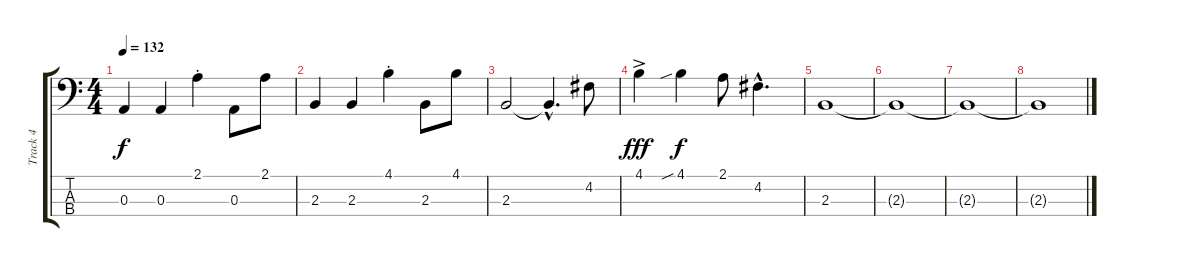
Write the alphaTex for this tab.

\track ("Track 4" "Track 4") {instrument electricbassfinger}
\staff {score tabs}
\tuning (G2 D2 A1 E1) {hide}
\ts (4 4)
\tempo 132
\clef f4
\ks c
0.3.4{dy f} 0.3.4 2.1{st}.4 0.3.8 2.1.8 |
2.3.4 2.3.4 4.1{st}.4 2.3.8 4.1.8 |
2.3.2 2.3{hac t}.4{d} 4.2.8 |
4.1{ac}.4{dy fff} 4.1{sib}.4{dy f} 2.1.8 4.2{hac}.4{d} |
2.3.1 |
2.3{t}.1 |
2.3{t}.1 |
2.3{t}.1
